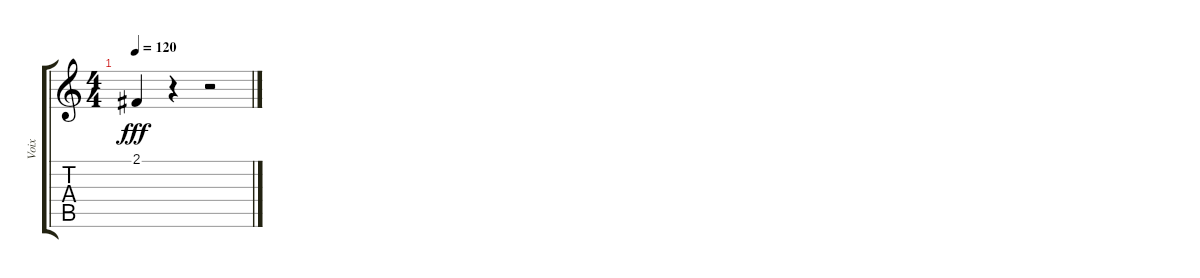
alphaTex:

\track ("Voix" "Voix") {instrument accordion}
\staff {score tabs}
\tuning (E4 B3 G3 D3 A2 E2) {hide}
\ts (4 4)
\tempo 120
\clef g2
\ks c
2.1{t}.4{dy fff} r.4 r.2
